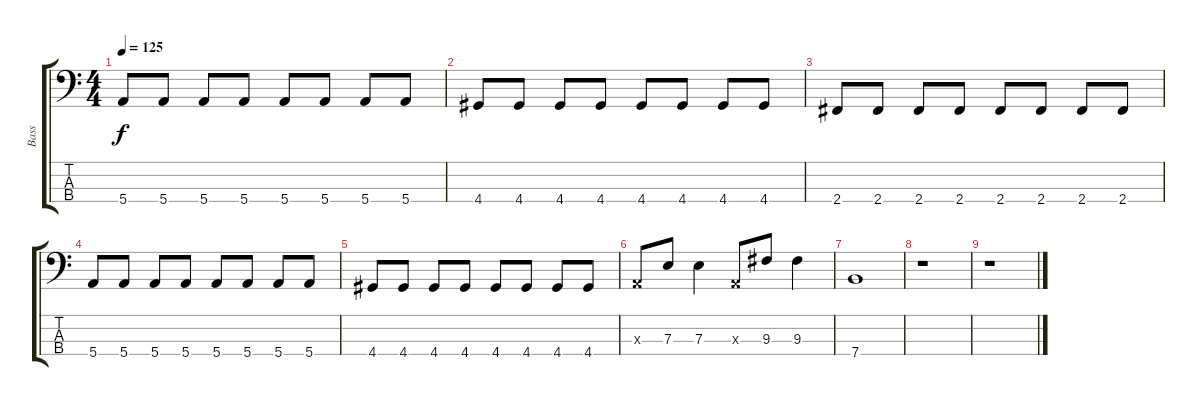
\track ("Bass" "Bass") {instrument electricbasspick}
\staff {score tabs}
\tuning (G2 D2 A1 E1) {hide}
\ts (4 4)
\tempo 125
\clef f4
\ks c
5.4.8{dy f} 5.4.8 5.4.8 5.4.8 5.4.8 5.4.8 5.4.8 5.4.8 |
4.4.8 4.4.8 4.4.8 4.4.8 4.4.8 4.4.8 4.4.8 4.4.8 |
2.4.8 2.4.8 2.4.8 2.4.8 2.4.8 2.4.8 2.4.8 2.4.8 |
5.4.8 5.4.8 5.4.8 5.4.8 5.4.8 5.4.8 5.4.8 5.4.8 |
4.4.8 4.4.8 4.4.8 4.4.8 4.4.8 4.4.8 4.4.8 4.4.8 |
0.3{x}.8 7.3.8 7.3.4 0.3{x}.8 9.3.8 9.3.4 |
7.4.1 |
r.1 |
r.1
